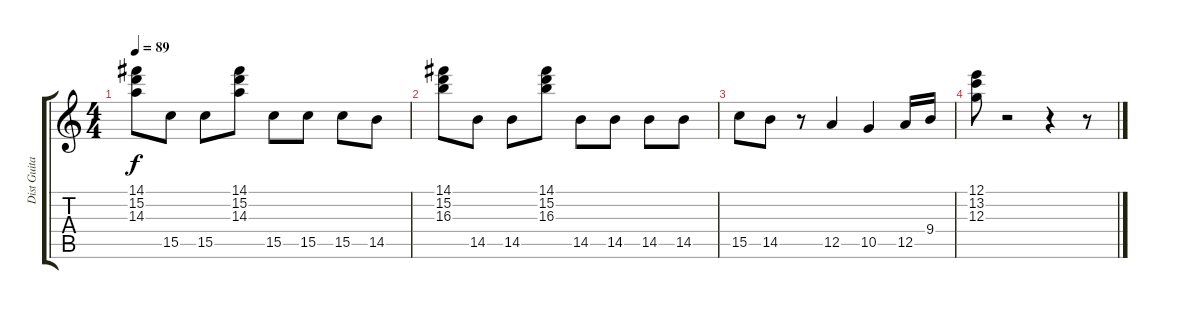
\track ("Dist Guitar 1" "Dist Guita") {instrument overdrivenguitar}
\staff {score tabs}
\tuning (E4 B3 G3 D3 A2 E2) {hide}
\ts (4 4)
\tempo 89
\clef g2
\ks c
(14.1 15.2 14.3).8{dy f} 15.5.8 15.5.8 (14.1 15.2 14.3).8 15.5.8 15.5.8 15.5.8 14.5.8 |
(14.1 15.2 16.3).8 14.5.8 14.5.8 (14.1 15.2 16.3).8 14.5.8 14.5.8 14.5.8 14.5.8 |
15.5.8 14.5.8 r.8 12.5.4 10.5.4 12.5.16 9.4.16 |
(12.1 13.2 12.3).8 r.2 r.4 r.8
